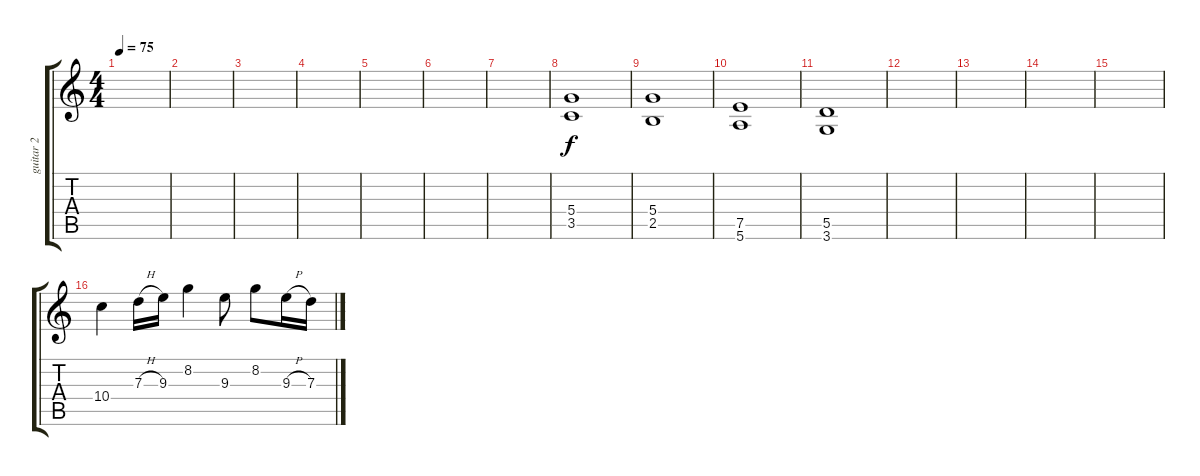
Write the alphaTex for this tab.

\track ("guitar 2" "guitar 2") {instrument electricguitarjazz}
\staff {score tabs}
\tuning (E4 B3 G3 D3 A2 E2) {hide}
\ts (4 4)
\tempo 75
\clef g2
\ks c
|
|
|
|
|
|
|
(5.4 3.5).1{instrument overdrivenguitar} |
(5.4 2.5).1 |
(7.5 5.6).1 |
(5.5 3.6).1 |
|
|
|
|
10.4.4{instrument overdrivenguitar} 7.3{h}.16 9.3.16 8.2.4 9.3.8 8.2.8 9.3{h}.16 7.3.16
